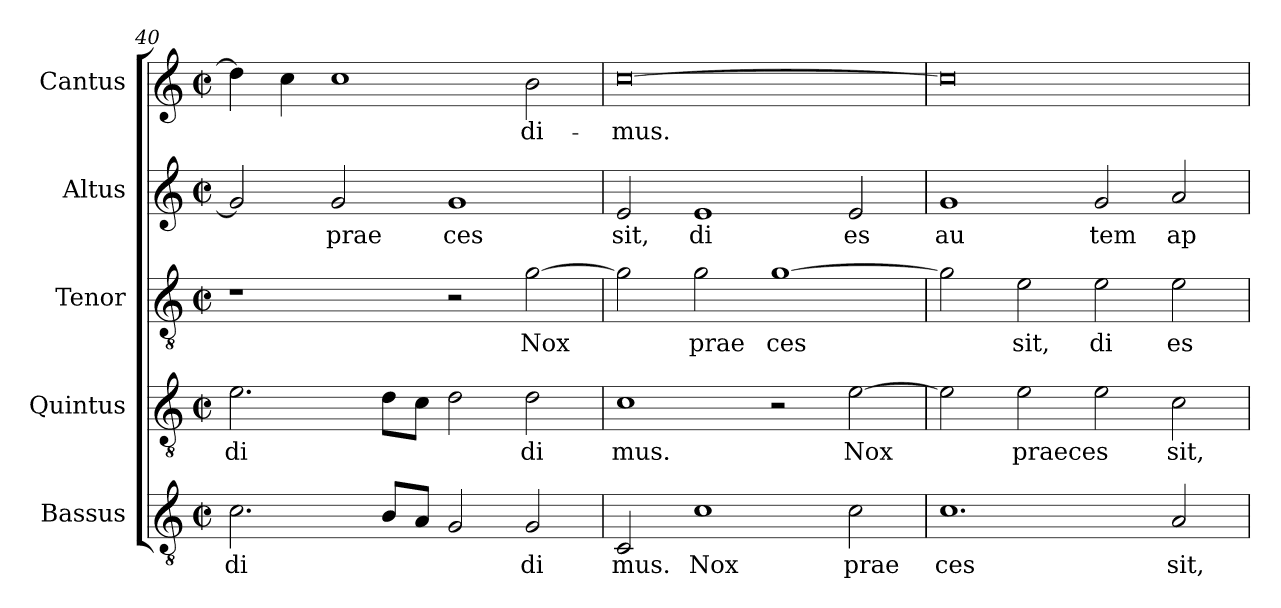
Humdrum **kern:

**kern	**text	**kern	**text	**kern	**text	**kern	**text	**kern	**text
*part5	*part5	*part4	*part4	*part3	*part3	*part2	*part2	*part1	*part1
*staff5	*staff5	*staff4	*staff4	*staff3	*staff3	*staff2	*staff2	*staff1	*staff1
*I"Bassus	*	*I"Quintus	*	*I"Tenor	*	*I"Altus	*	*I"Cantus	*
*clefGv2	*	*clefGv2	*	*clefGv2	*	*clefG2	*	*clefG2	*
*M2/2	*	*M2/2	*	*M2/2	*	*M2/2	*	*M2/2	*
*met(c|)	*	*met(c|)	*	*met(c|)	*	*met(c|)	*	*met(c|)	*
=40	=40	=40	=40	=40	=40	=40	=40	=40	=40
!	!LO:LY:b:cj	!	!LO:LY:b:cj	!	!	!	!	!	!
2.c\	di	2.e\	di	1r	.	2g/]	.	4dd\]	.
.	.	.	.	.	.	.	.	4cc\	.
!	!	!	!	!	!	!	!LO:LY:b:cj	!	!
.	.	.	.	.	.	2g/	prae	1cc	.
8B/L	.	8d\L	.	.	.	.	.	.	.
8A/J	.	8c\J	.	.	.	.	.	.	.
!	!	!	!	!	!	!	!LO:LY:b:cj	!	!
2G/	.	2d\	.	2r	.	1g	ces	.	.
!	!LO:LY:b:cj	!	!LO:LY:b:cj	!	!LO:LY:b	!	!	!	!LO:LY:b:cj
2G/	di	2d\	di	[>2g\	Nox	.	.	2b\	-di-
=41	=41	=41	=41	=41	=41	=41	=41	=41	=41
!	!LO:LY:b:cj	!	!LO:LY:b:cj	!	!	!	!LO:LY:b:cj	!	!LO:LY:b
2C/	mus.	1c	mus.	2g\]	.	2e/	sit,	[>0cc	-mus.
!	!LO:LY:b:cj	!	!	!	!LO:LY:b:cj	!	!LO:LY:b:cj	!	!
1c	Nox	.	.	2g\	prae	1e	di	.	.
!	!	!	!	!	!LO:LY:b:cj	!	!	!	!
.	.	2r	.	[>1g	ces	.	.	.	.
!	!LO:LY:b:cj	!	!LO:LY:b	!	!	!	!LO:LY:b:cj	!	!
2c\	prae	[>2e\	Nox	.	.	2e/	es	.	.
=42	=42	=42	=42	=42	=42	=42	=42	=42	=42
!	!LO:LY:b:cj	!	!	!	!	!	!LO:LY:b:cj	!	!
1.c	ces	2e\]	.	2g\]	.	1g	au	0cc]	.
!	!	!	!LO:LY:b:cj	!	!LO:LY:b:cj	!	!	!	!
.	.	2e\	praeces	2e\	sit,	.	.	.	.
!	!	!	!	!	!LO:LY:b:cj	!	!LO:LY:b:cj	!	!
.	.	2e\	.	2e\	di	2g/	tem	.	.
!	!LO:LY:b:cj	!	!LO:LY:b:cj	!	!LO:LY:b:cj	!	!LO:LY:b:cj	!	!
2A/	sit,	2c\	sit,	2e\	es	2a/	ap	.	.
=	=	=	=	=	=	=	=	=	=
*-	*-	*-	*-	*-	*-	*-	*-	*-	*-
